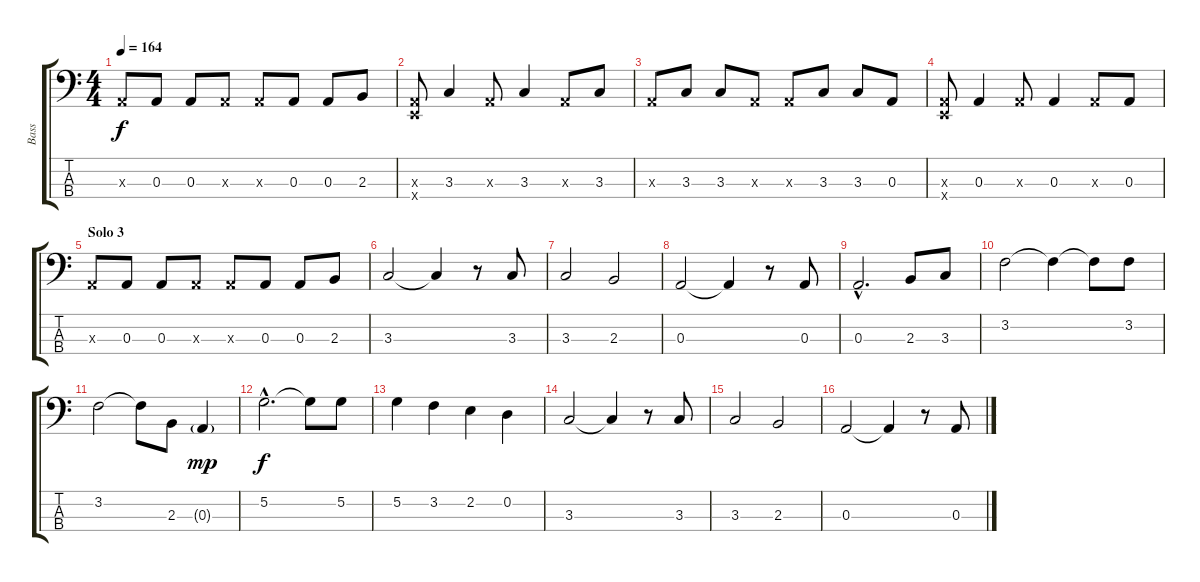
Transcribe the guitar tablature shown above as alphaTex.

\track ("Bass" "Bass") {instrument electricbassfinger}
\staff {score tabs}
\tuning (G2 D2 A1 E1) {hide}
\ts (4 4)
\tempo 164
\clef f4
\ks c
0.3{x}.8{dy f} 0.3.8 0.3.8 0.3{x}.8 0.3{x}.8 0.3.8 0.3.8 2.3.8 |
(0.3{x} 0.4{x}).8 3.3.4 0.3{x}.8 3.3.4 0.3{x}.8 3.3.8 |
0.3{x}.8 3.3.8 3.3.8 0.3{x}.8 0.3{x}.8 3.3.8 3.3.8 0.3.8 |
(0.3{x} 0.4{x}).8 0.3.4 0.3{x}.8 0.3.4 0.3{x}.8 0.3.8 |
\section ("" "Solo 3")
0.3{x}.8 0.3.8 0.3.8 0.3{x}.8 0.3{x}.8 0.3.8 0.3.8 2.3.8 |
3.3.2 3.3{t}.4 r.8 3.3.8 |
3.3.2 2.3.2 |
0.3.2 0.3{t}.4 r.8 0.3.8 |
0.3{hac}.2{d} 2.3.8 3.3.8 |
3.2.2 3.2{t}.4 3.2{t}.8 3.2.8 |
3.2.2 3.2{t}.8 2.3.8 0.3{g}.4{dy mp} |
5.2{hac}.2{d dy f} 5.2{t}.8 5.2.8 |
5.2.4 3.2.4 2.2.4 0.2.4 |
3.3.2 3.3{t}.4 r.8 3.3.8 |
3.3.2 2.3.2 |
0.3.2 0.3{t}.4 r.8 0.3.8
